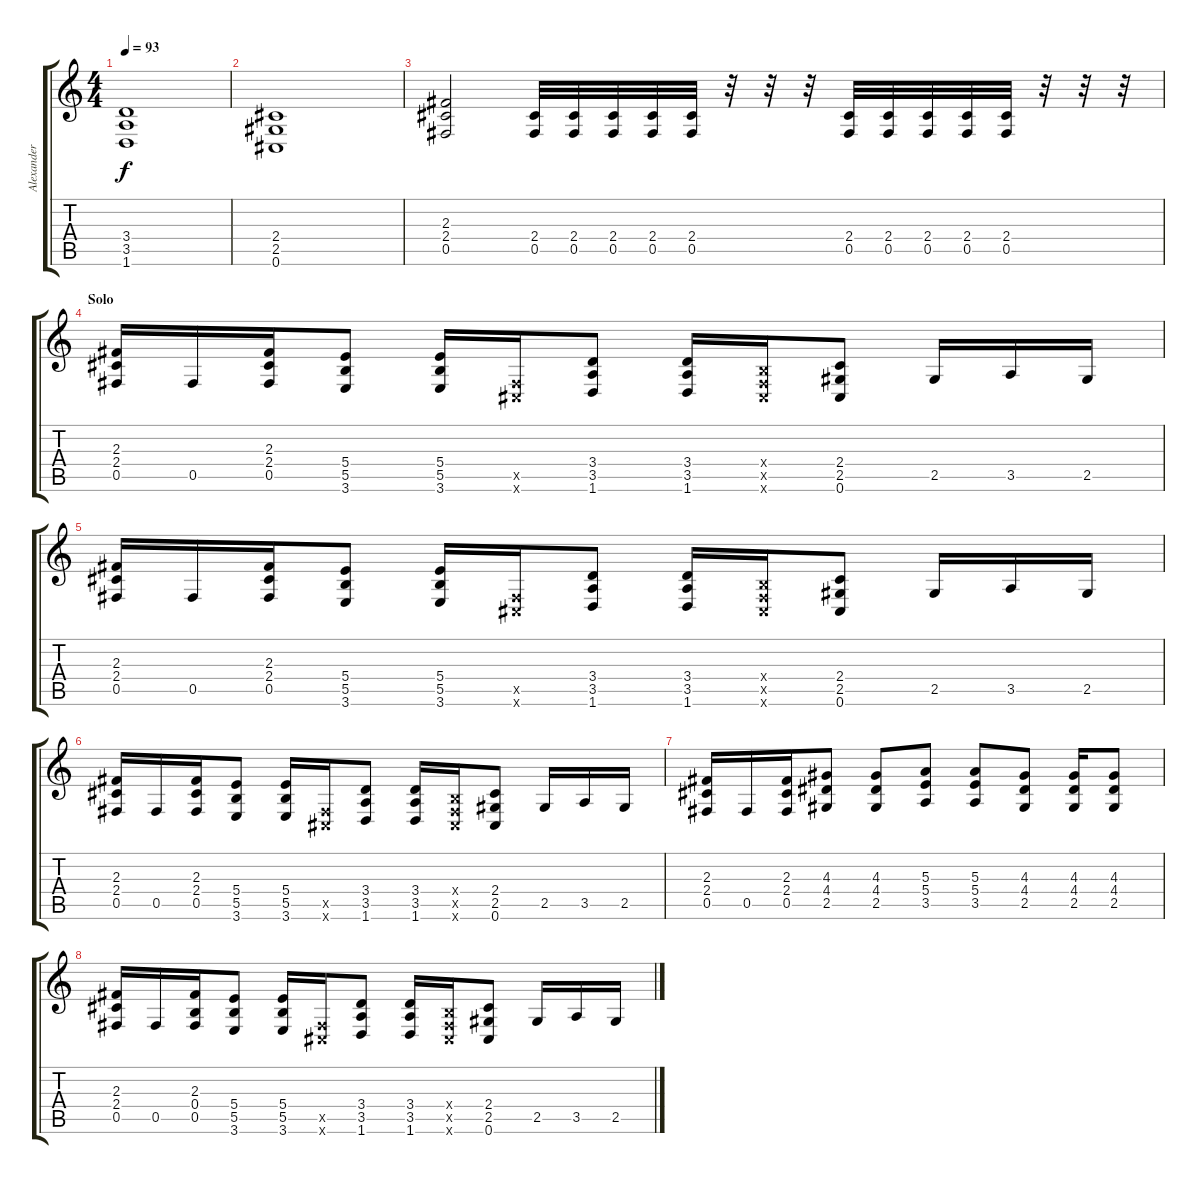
\track ("Alexander Kuoppala " "Alexander ") {instrument distortionguitar}
\staff {score tabs}
\tuning (Db4 Ab3 E3 B2 Gb2 Db2) {hide}
\ts (4 4)
\tempo 93
\clef g2
\ks c
(3.4 3.5 1.6).1{dy f} |
(2.4 2.5 0.6).1 |
(2.3 2.4 0.5).2 (2.4 0.5).32 (2.4 0.5).32 (2.4 0.5).32 (2.4 0.5).32 (2.4 0.5).32 r.32 r.32 r.32 (2.4 0.5).32 (2.4 0.5).32 (2.4 0.5).32 (2.4 0.5).32 (2.4 0.5).32 r.32 r.32 r.32 |
\section ("" "Solo")
(2.3 2.4 0.5).16 0.5.16 (2.3 2.4 0.5).16 (5.4 5.5 3.6).8 (5.4 5.5 3.6).16 (0.5{x} 0.6{x}).16 (3.4 3.5 1.6).8 (3.4 3.5 1.6).16 (0.4{x} 0.5{x} 0.6{x}).16 (2.4 2.5 0.6).8 2.5.16 3.5.16 2.5.16 |
(2.3 2.4 0.5).16 0.5.16 (2.3 2.4 0.5).16 (5.4 5.5 3.6).8 (5.4 5.5 3.6).16 (0.5{x} 0.6{x}).16 (3.4 3.5 1.6).8 (3.4 3.5 1.6).16 (0.4{x} 0.5{x} 0.6{x}).16 (2.4 2.5 0.6).8 2.5.16 3.5.16 2.5.16 |
(2.3 2.4 0.5).16 0.5.16 (2.3 2.4 0.5).16 (5.4 5.5 3.6).8 (5.4 5.5 3.6).16 (0.5{x} 0.6{x}).16 (3.4 3.5 1.6).8 (3.4 3.5 1.6).16 (0.4{x} 0.5{x} 0.6{x}).16 (2.4 2.5 0.6).8 2.5.16 3.5.16 2.5.16 |
(2.3 2.4 0.5).16 0.5.16 (2.3 2.4 0.5).16 (4.3 4.4 2.5).8 (4.3 4.4 2.5).8 (5.3 5.4 3.5).8 (5.3 5.4 3.5).8 (4.3 4.4 2.5).8 (4.3 4.4 2.5).16 (4.3 4.4 2.5).8 |
(2.3 2.4 0.5).16 0.5.16 (2.3 0.4 0.5).16 (5.4 5.5 3.6).8 (5.4 5.5 3.6).16 (0.5{x} 0.6{x}).16 (3.4 3.5 1.6).8 (3.4 3.5 1.6).16 (0.4{x} 0.5{x} 0.6{x}).16 (2.4 2.5 0.6).8 2.5.16 3.5.16 2.5.16
